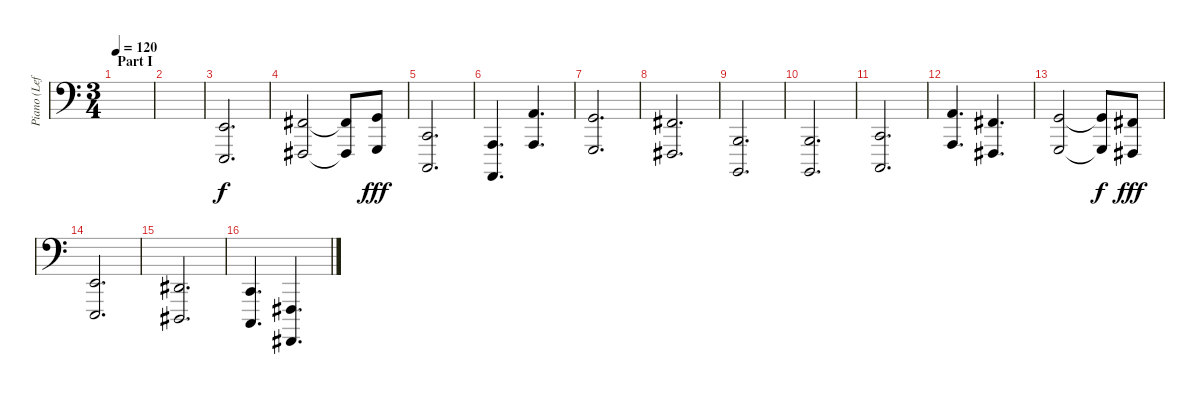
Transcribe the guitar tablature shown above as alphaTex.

\track ("Piano (Left)" "Piano (Lef") {instrument acousticgrandpiano}
\staff {score}
\tuning (B2 G2 D2 A1 E1 B0 Gb0) {hide}
\ts (3 4)
\section ("" "Part I")
\tempo 120
\clef f4
\ks c
|
|
(7.4 5.6).2{d} |
(4.3 2.5).2 (4.3{t} 2.5{t}).8{dy f} (5.3 3.5).8{dy fff} |
(3.4 1.6).2{d} |
(5.5 3.7).4{d} (2.2 0.4).4{d} |
(5.3 3.5).2{d} |
(4.3 2.5).2{d} |
(2.4 0.6).2{d} |
(2.4 0.6).2{d} |
(3.4 1.6).2{d} |
(2.2 0.4).4{d} (4.3 2.5).4{d} |
(5.3 3.5).2 (5.3{t} 3.5{t}).8{dy f} (4.3 2.5).8{dy fff} |
(2.3 0.5).2{d} |
(6.4 4.6).2{d} |
(3.4 1.6).4{d} (2.5 0.7).4{d}
